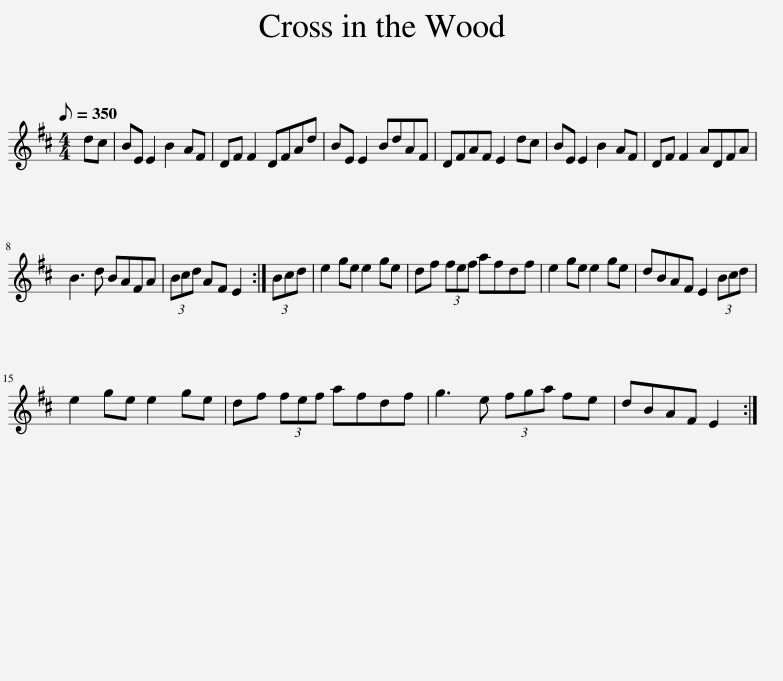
X:1
L:1/8
Q:1/8=350
M:4/4
I:linebreak $
K:D
V:1 treble
V:1
 dc | BE E2 B2 AF | DF F2 DFAd | BE E2 BdAF | DFAF E2 dc | %5
 BE E2 B2 AF | DF F2 ADFA |$ B3 d BAFA | (3Bcd AF E2 :| (3Bcd | %10
 e2 ge e2 ge | df (3fef afdf | e2 ge e2 ge | dBAF E2 (3Bcd |$ e2 ge e2 ge | %15
 df (3fef afdf | g3 e (3fga fe | dBAF E2 :| %18
